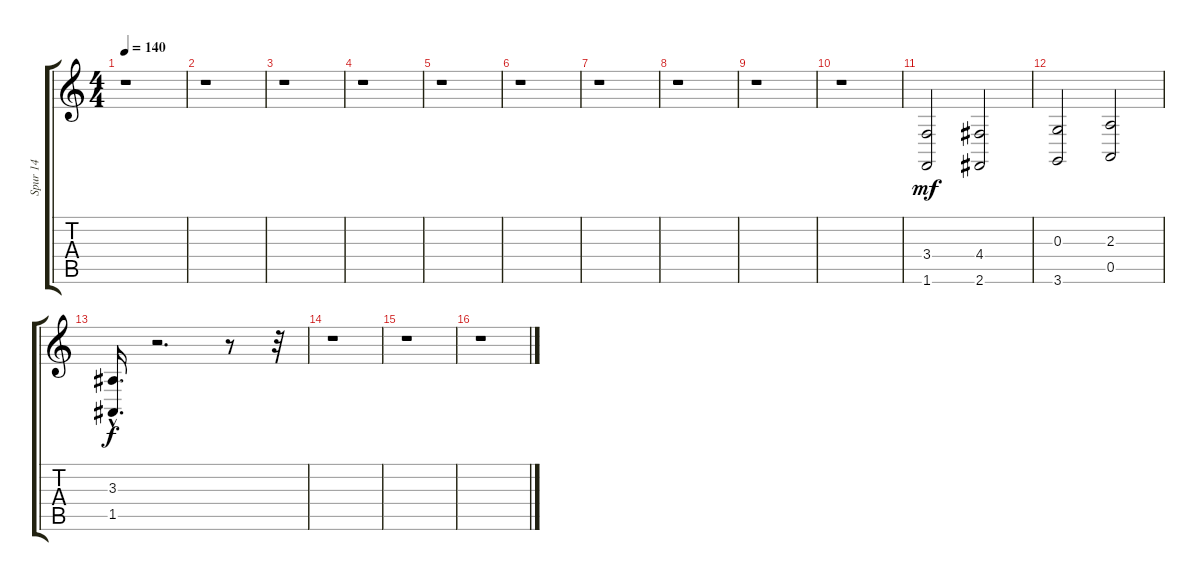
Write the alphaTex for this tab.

\track ("Spur 14" "Spur 14") {instrument xylophone}
\staff {score tabs}
\tuning (E4 B3 G3 D3 A2 E2) {hide}
\ts (4 4)
\tempo 140
\clef g2
\ks c
r.1{dy f} |
r.1 |
r.1 |
r.1 |
r.1 |
r.1 |
r.1 |
r.1 |
r.1 |
r.1 |
(3.4 1.6).2{dy mf} (4.4 2.6).2 |
(0.3 3.6).2 (2.3 0.5).2 |
(3.3 1.5{hac}).16{d dy f} r.2{d} r.8 r.32 |
r.1 |
r.1 |
r.1
